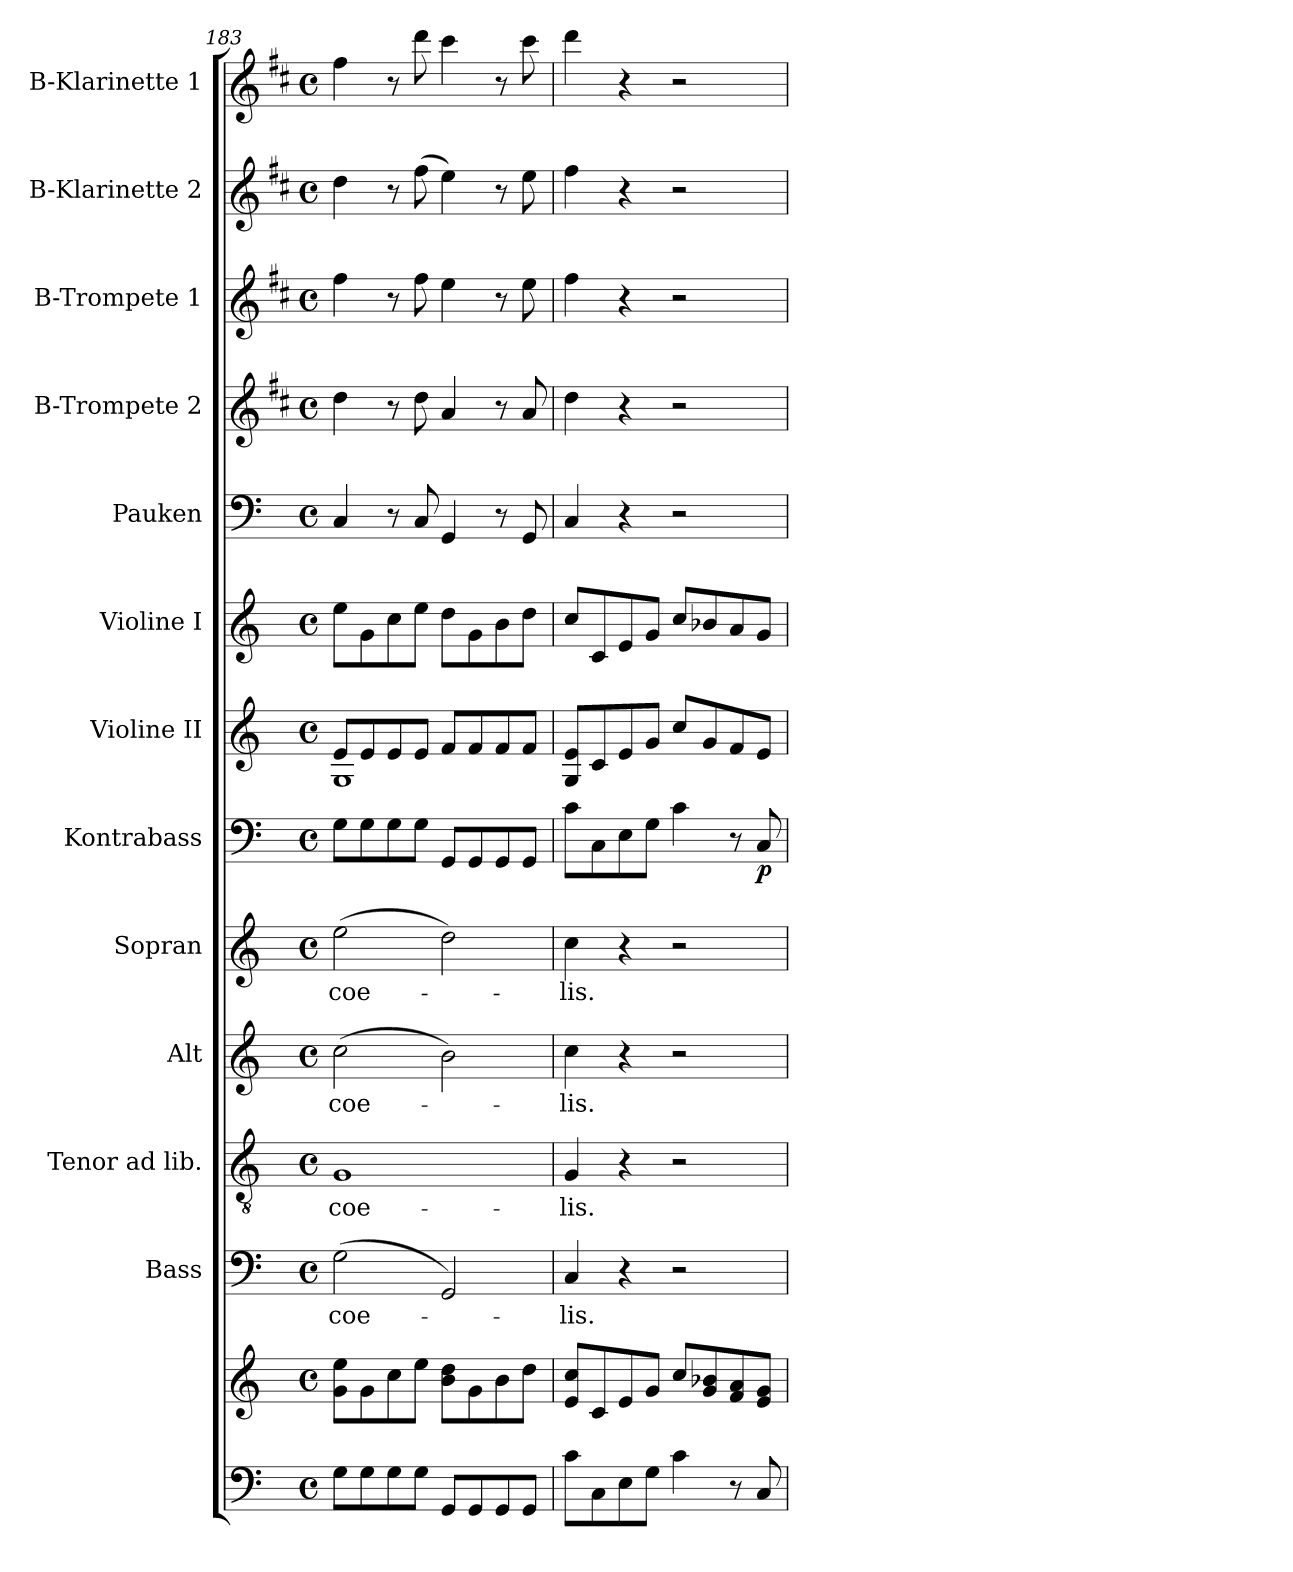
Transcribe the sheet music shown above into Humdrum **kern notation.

**kern	**kern	**kern	**text	**kern	**text	**kern	**text	**kern	**text	**kern	**dynam	**kern	**kern	**kern	**kern	**kern	**kern	**kern
*part13	*part13	*part12	*part12	*part11	*part11	*part10	*part10	*part9	*part9	*part8	*part8	*part7	*part6	*part5	*part4	*part3	*part2	*part1
*staff14	*staff13	*staff12	*staff12	*staff11	*staff11	*staff10	*staff10	*staff9	*staff9	*staff8	*staff8	*staff7	*staff6	*staff5	*staff4	*staff3	*staff2	*staff1
*	*	*I"Bass	*	*I"Tenor ad lib.	*	*I"Alt	*	*I"Sopran	*	*I"Kontrabass	*	*I"Violine II	*I"Violine I	*I"Pauken	*I"B-Trompete 2	*I"B-Trompete 1	*I"B-Klarinette 2	*I"B-Klarinette 1
*	*	*I'B.	*	*I'T.	*	*I'A.	*	*I'S.	*	*I'Kb.	*	*I'Vl. II	*I'Vl. I	*I'Pk.	*I'Trp. 2	*I'Trp. 1	*I'B Kl. 2	*I'B Kl. 1
*clefF4	*clefG2	*clefF4	*	*clefGv2	*	*clefG2	*	*clefG2	*	*clefF4	*	*clefG2	*clefG2	*clefF4	*clefG2	*clefG2	*clefG2	*clefG2
*	*	*	*	*	*	*	*	*	*	*ITrd7c12	*	*	*	*	*ITrd1c2	*ITrd1c2	*ITrd1c2	*ITrd1c2
*k[]	*k[]	*k[]	*	*k[]	*	*k[]	*	*k[]	*	*k[]	*	*k[]	*k[]	*k[]	*k[]	*k[]	*k[]	*k[]
*C:	*C:	*C:	*	*C:	*	*C:	*	*C:	*	*C:	*	*C:	*C:	*C:	*C:	*C:	*C:	*C:
*M4/4	*M4/4	*M4/4	*	*M4/4	*	*M4/4	*	*M4/4	*	*M4/4	*	*M4/4	*M4/4	*M4/4	*M4/4	*M4/4	*M4/4	*M4/4
*met(c)	*met(c)	*met(c)	*	*met(c)	*	*met(c)	*	*met(c)	*	*met(c)	*	*met(c)	*met(c)	*met(c)	*met(c)	*met(c)	*met(c)	*met(c)
=183	=183	=183	=183	=183	=183	=183	=183	=183	=183	=183	=183	=183	=183	=183	=183	=183	=183	=183
!	!	!	!LO:LY:b	!	!LO:LY:b	!	!LO:LY:b	!	!LO:LY:b	!	!	!	!	!	!	!	!	!
*	*	*	*	*	*	*	*	*	*	*	*	*^	*	*	*	*	*	*
8G\L	8g\ 8ee\L	(>2G\	coe-	1G	coe-	(>2cc\	coe-	(>2ee\	coe-	8GG\L	.	8e/L	1G	8ee\L	4C/	4cc\	4ee\	4cc\	4ee\
8G\	8g\	.	.	.	.	.	.	.	.	8GG\	.	8e/	.	8g\	.	.	.	.	.
8G\	8cc\	.	.	.	.	.	.	.	.	8GG\	.	8e/	.	8cc\	8r	8r	8r	8r	8r
8G\J	8ee\J	.	.	.	.	.	.	.	.	8GG\J	.	8e/J	.	8ee\J	8C/	8cc\	8ee\	(>8ee\	8ccc\
8GG/L	8b\ 8dd\L	2GG/)	.	.	.	2b\)	.	2dd\)	.	8GGG/L	.	8f/L	.	8dd\L	4GG/	4g/	4dd\	4dd\)	4bb\
8GG/	8g\	.	.	.	.	.	.	.	.	8GGG/	.	8f/	.	8g\	.	.	.	.	.
8GG/	8b\	.	.	.	.	.	.	.	.	8GGG/	.	8f/	.	8b\	8r	8r	8r	8r	8r
8GG/J	8dd\J	.	.	.	.	.	.	.	.	8GGG/J	.	8f/J	.	8dd\J	8GG/	8g/	8dd\	8dd\	8bb\
*	*	*	*	*	*	*	*	*	*	*	*	*v	*v	*	*	*	*	*	*
=184	=184	=184	=184	=184	=184	=184	=184	=184	=184	=184	=184	=184	=184	=184	=184	=184	=184	=184
!	!	!	!LO:LY:b	!	!LO:LY:b	!	!LO:LY:b	!	!LO:LY:b	!	!	!	!	!	!	!	!	!
8c\L	8e/ 8cc/L	4C/	-lis.	4G/	-lis.	4cc\	-lis.	4cc\	-lis.	8C\L	.	8G/ 8e/L	8cc/L	4C/	4cc\	4ee\	4ee\	4ccc\
8C\	8c/	.	.	.	.	.	.	.	.	8CC\	.	8c/	8c/	.	.	.	.	.
8E\	8e/	4r	.	4r	.	4r	.	4r	.	8EE\	.	8e/	8e/	4r	4r	4r	4r	4r
8G\J	8g/J	.	.	.	.	.	.	.	.	8GG\J	.	8g/J	8g/J	.	.	.	.	.
4c\	8cc/L	2r	.	2r	.	2r	.	2r	.	4C\	.	8cc/L	8cc/L	2r	2r	2r	2r	2r
.	8g/ 8b-X/	.	.	.	.	.	.	.	.	.	.	8g/	8b-X/	.	.	.	.	.
8r	8f/ 8a/	.	.	.	.	.	.	.	.	8r	.	8f/	8a/	.	.	.	.	.
!	!	!	!	!	!	!	!	!	!	!	!LO:DY:b	!	!	!	!	!	!	!
8C/	8e/ 8g/J	.	.	.	.	.	.	.	.	8CC/	p	8e/J	8g/J	.	.	.	.	.
=	=	=	=	=	=	=	=	=	=	=	=	=	=	=	=	=	=	=
*-	*-	*-	*-	*-	*-	*-	*-	*-	*-	*-	*-	*-	*-	*-	*-	*-	*-	*-
